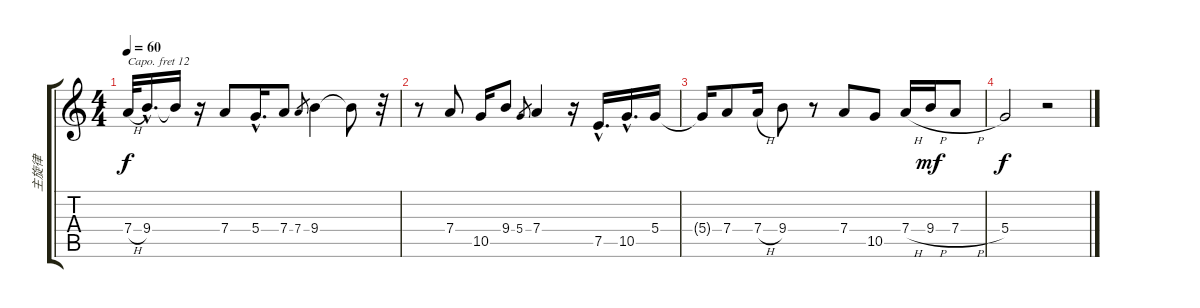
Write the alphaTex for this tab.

\track ("主旋律" "主旋律") {instrument sopranosax}
\staff {score tabs}
\capo 12
\tuning (E4 B3 G3 D3 A2 E2) {hide}
\ts (4 4)
\tempo 60
\clef g2
\ks c
7.4{h}.32{dy f} 9.4{hac}.16{d} 9.4{t}.16 r.16 7.4.8 5.4{hac}.16{d} 7.4.8 7.4.8{gr} 9.4.4 9.4{t}.8 r.32 |
r.8 7.4.8 10.5.16 9.4.8 5.4.8{gr} 7.4.4 r.16 7.5{hac}.16{d} 10.5{hac}.16{d} 5.4.16 |
5.4{t}.16 7.4.8 7.4{h}.16 9.4.8 r.8 7.4.8 10.5.8 7.4{h}.16 9.4{h}.16{dy mf} 7.4{h}.8 |
5.4.2{dy f} r.2
